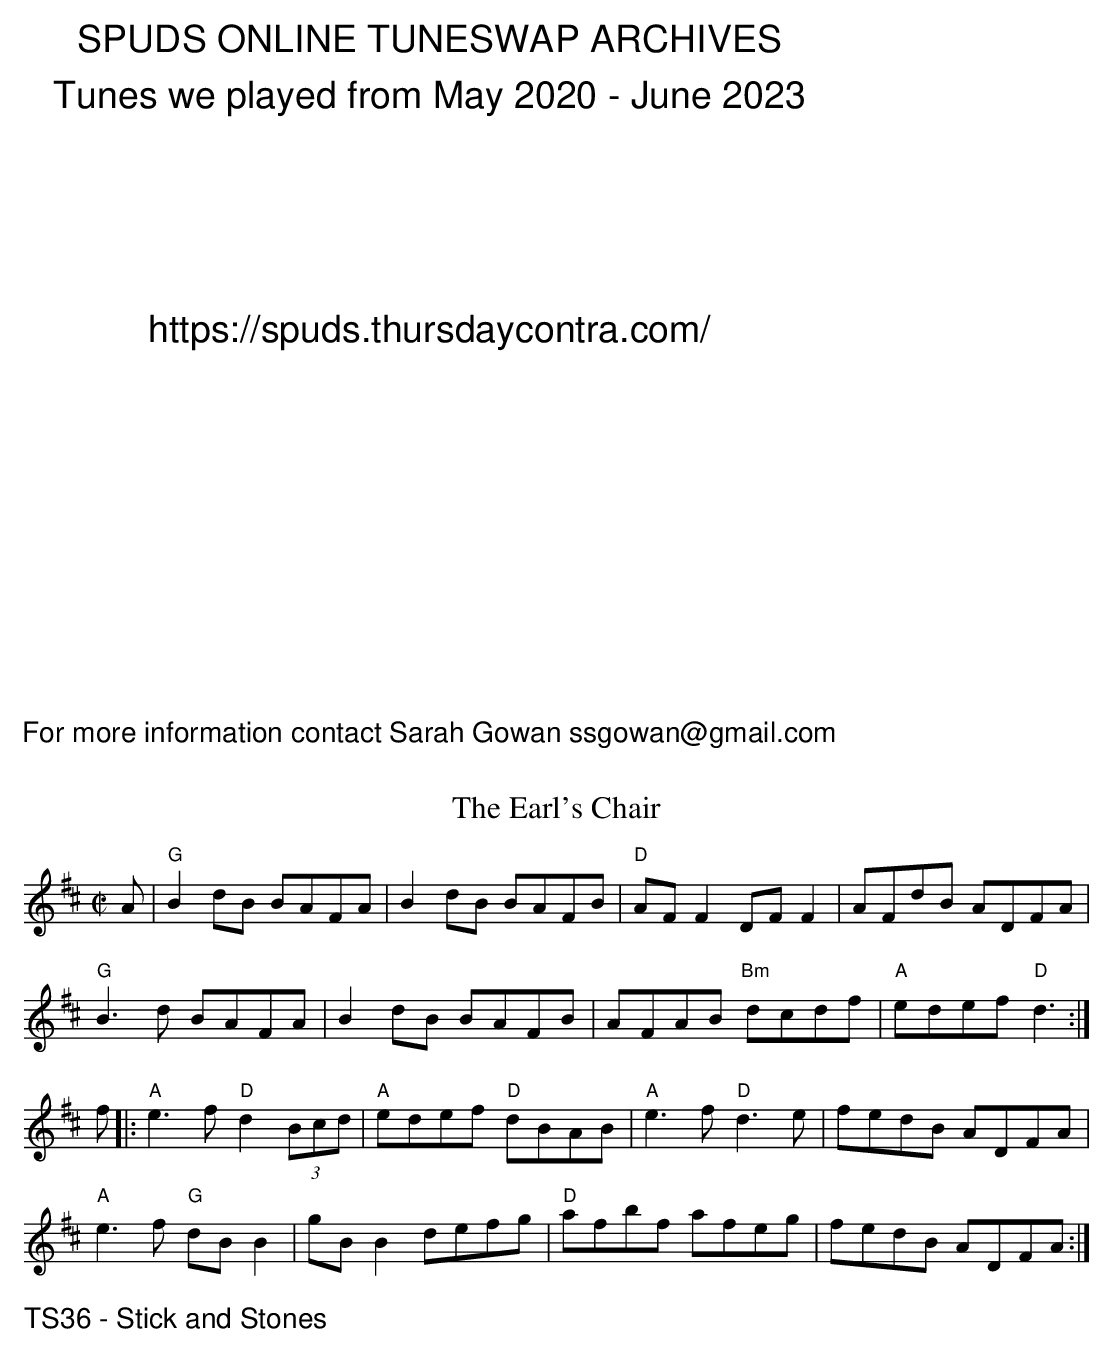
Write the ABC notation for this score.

X:1
T:Earl's Chair, The
M:C|
L:1/8
K:D
A|"G"B2 dB BAFA|B2 dB BAFB|"D"AF F2 DF F2|AFdB ADFA|
"G"B3 d BAFA|B2 dB BAFB|AFAB "Bm"dcdf|"A"edef "D"d3:|
f|:"A"e3 f "D"d2 (3Bcd|"A"edef "D"dBAB|"A"e3 f "D"d3 e|fedB ADFA|
"A"e3 f "G"dB B2|gB B2 defg|"D"afbf afeg|fedB ADFA:|
